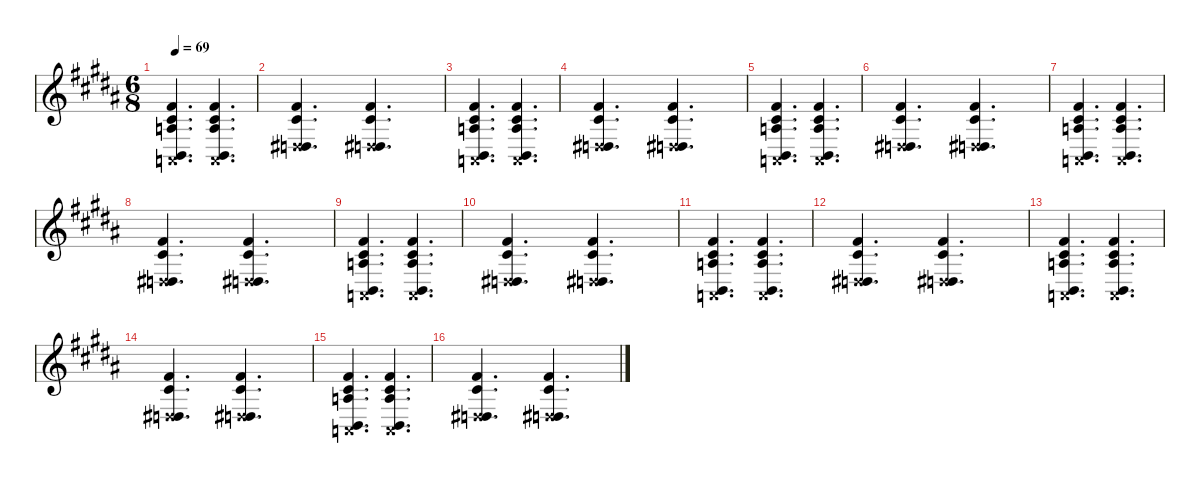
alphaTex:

\defaultSystemsLayout 4
\hideDynamics
\bracketExtendMode nobrackets
\singleTrackTrackNamePolicy hidden
\multiTrackTrackNamePolicy hidden
\firstSystemTrackNameMode fullname
\firstSystemTrackNameOrientation horizontal
\otherSystemsTrackNameOrientation horizontal
\track ("Keyboard" "el.pno.") {instrument electricgrandpiano}
\staff {score}
\tuning (E4 B3 G3 D3 A2 E2)
\ts (6 8)
\tempo 69
\clef g2
\ks b
(7.2{acc #} 6.3{acc #} 7.4{acc forcenatural} 0.5{x acc forcenatural} 7.6{acc forcenatural}).4{d dy fff beam Up} (7.2{acc #} 6.3{acc #} 7.4{acc forcenatural} 0.5{x acc forcenatural} 7.6{acc forcenatural}).4{d beam Up} |
(7.2{acc #} 6.3{acc #} 0.4{x acc forcenatural} 6.5{acc #}).4{d beam Up} (7.2{acc #} 6.3{acc #} 0.4{x acc forcenatural} 6.5{acc #}).4{d beam Up} |
(7.2{acc #} 6.3{acc #} 7.4{acc forcenatural} 0.5{x acc forcenatural} 7.6{acc forcenatural}).4{d beam Up} (7.2{acc #} 6.3{acc #} 7.4{acc forcenatural} 0.5{x acc forcenatural} 7.6{acc forcenatural}).4{d beam Up} |
(7.2{acc #} 6.3{acc #} 0.4{x acc forcenatural} 6.5{acc #}).4{d beam Up} (7.2{acc #} 6.3{acc #} 0.4{x acc forcenatural} 6.5{acc #}).4{d beam Up} |
(7.2{acc #} 6.3{acc #} 7.4{acc forcenatural} 0.5{x acc forcenatural} 7.6{acc forcenatural}).4{d beam Up} (7.2{acc #} 6.3{acc #} 7.4{acc forcenatural} 0.5{x acc forcenatural} 7.6{acc forcenatural}).4{d beam Up} |
(7.2{acc #} 6.3{acc #} 0.4{x acc forcenatural} 6.5{acc #}).4{d beam Up} (7.2{acc #} 6.3{acc #} 0.4{x acc forcenatural} 6.5{acc #}).4{d beam Up} |
(7.2{acc #} 6.3{acc #} 7.4{acc forcenatural} 0.5{x acc forcenatural} 7.6{acc forcenatural}).4{d beam Up} (7.2{acc #} 6.3{acc #} 7.4{acc forcenatural} 0.5{x acc forcenatural} 7.6{acc forcenatural}).4{d beam Up} |
(7.2{acc #} 6.3{acc #} 0.4{x acc forcenatural} 6.5{acc #}).4{d beam Up} (7.2{acc #} 6.3{acc #} 0.4{x acc forcenatural} 6.5{acc #}).4{d beam Up} |
(7.2{acc #} 6.3{acc #} 7.4{acc forcenatural} 0.5{x acc forcenatural} 7.6{acc forcenatural}).4{d beam Up} (7.2{acc #} 6.3{acc #} 7.4{acc forcenatural} 0.5{x acc forcenatural} 7.6{acc forcenatural}).4{d beam Up} |
(7.2{acc #} 6.3{acc #} 0.4{x acc forcenatural} 6.5{acc #}).4{d beam Up} (7.2{acc #} 6.3{acc #} 0.4{x acc forcenatural} 6.5{acc #}).4{d beam Up} |
(7.2{acc #} 6.3{acc #} 7.4{acc forcenatural} 0.5{x acc forcenatural} 7.6{acc forcenatural}).4{d beam Up} (7.2{acc #} 6.3{acc #} 7.4{acc forcenatural} 0.5{x acc forcenatural} 7.6{acc forcenatural}).4{d beam Up} |
(7.2{acc #} 6.3{acc #} 0.4{x acc forcenatural} 6.5{acc #}).4{d beam Up} (7.2{acc #} 6.3{acc #} 0.4{x acc forcenatural} 6.5{acc #}).4{d beam Up} |
(7.2{acc #} 6.3{acc #} 7.4{acc forcenatural} 0.5{x acc forcenatural} 7.6{acc forcenatural}).4{d beam Up} (7.2{acc #} 6.3{acc #} 7.4{acc forcenatural} 0.5{x acc forcenatural} 7.6{acc forcenatural}).4{d beam Up} |
(7.2{acc #} 6.3{acc #} 0.4{x acc forcenatural} 6.5{acc #}).4{d beam Up} (7.2{acc #} 6.3{acc #} 0.4{x acc forcenatural} 6.5{acc #}).4{d beam Up} |
(7.2{acc #} 6.3{acc #} 7.4{acc forcenatural} 0.5{x acc forcenatural} 7.6{acc forcenatural}).4{d beam Up} (7.2{acc #} 6.3{acc #} 7.4{acc forcenatural} 0.5{x acc forcenatural} 7.6{acc forcenatural}).4{d beam Up} |
(7.2{acc #} 6.3{acc #} 0.4{x acc forcenatural} 6.5{acc #}).4{d beam Up} (7.2{acc #} 6.3{acc #} 0.4{x acc forcenatural} 6.5{acc #}).4{d beam Up}
